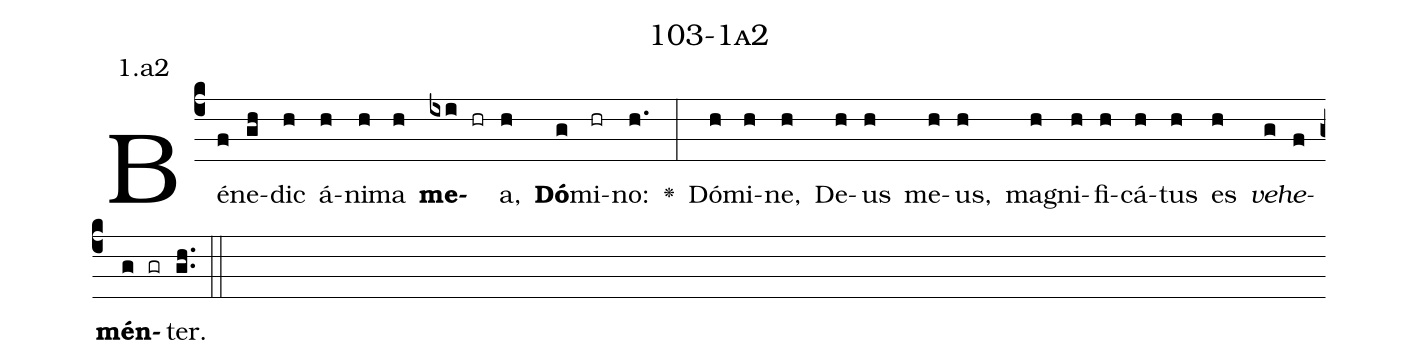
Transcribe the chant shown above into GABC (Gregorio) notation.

name: 103-1a2;
annotation: 1.a2;
%%
(c4)Bé(f)ne(gh)dic(h) á(h)ni(h)ma(h) <b>me</b>(ixi hr)a,(h) <b>Dó</b>(g)mi(hr)no:(h.) <v>\greheightstar</v>(:) Dó(h)mi(h)ne,(h) De(h)us(h) me(h)us,(h) ma(h)gni(h)fi(h)cá(h)tus(h) es(h) <i>ve</i>(g)<i>he</i>(f)<b>mén</b>(g gr)ter.(gh..) (::)


%E(h) u(h) o(g) u(f) a(g) e.(gh..) (::)
